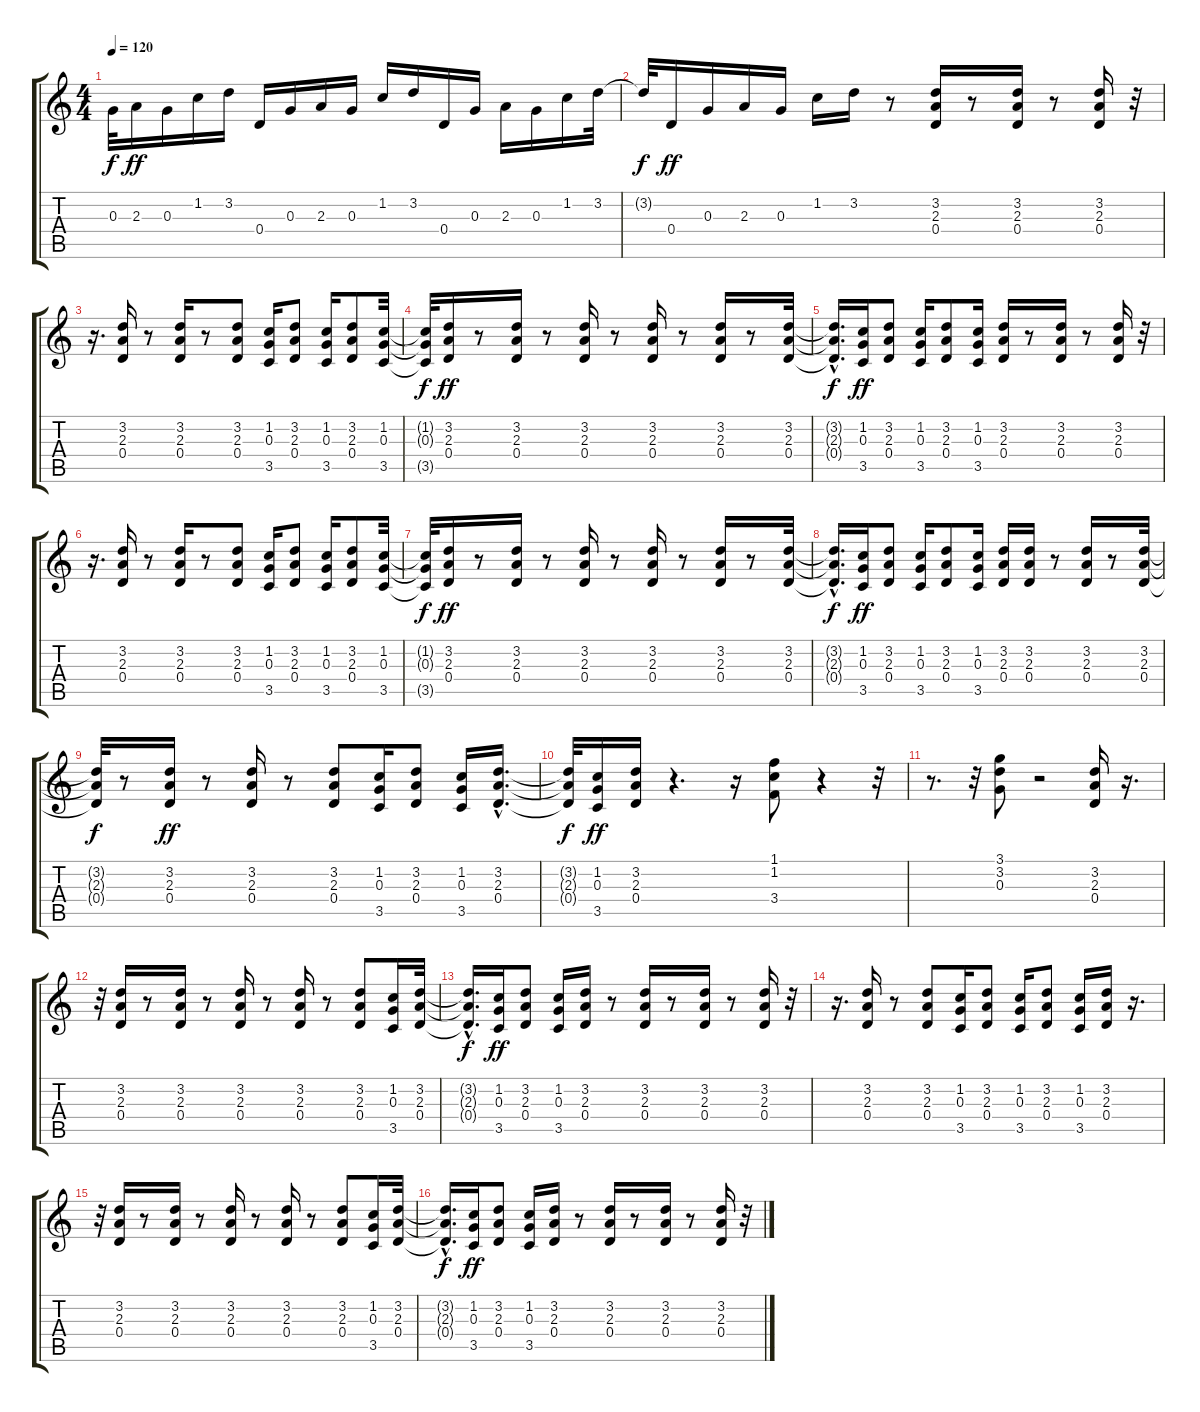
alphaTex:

\track "" {instrument distortionguitar}
\staff {score tabs}
\tuning (E4 B3 G3 D3 A2 E2) {hide}
\ts (4 4)
\tempo 120
\clef g2
\ks c
0.3{t}.32{dy f} 2.3.16{dy ff} 0.3.16 1.2.16 3.2.16 0.4.16 0.3.16 2.3.16 0.3.16 1.2.16 3.2.16 0.4.16 0.3.16 2.3.16 0.3.16 1.2.16 3.2.32 |
3.2{t}.32{dy f} 0.4.16{dy ff} 0.3.16 2.3.16 0.3.16 1.2.16 3.2.16 r.8 (3.2 2.3 0.4).16 r.8 (3.2 2.3 0.4).16 r.8 (3.2 2.3 0.4).16 r.32 |
r.16{d} (3.2 2.3 0.4).16 r.8 (3.2 2.3 0.4).16 r.8 (3.2 2.3 0.4).8 (1.2 0.3 3.5).16 (3.2 2.3 0.4).8 (1.2 0.3 3.5).16 (3.2 2.3 0.4).8 (1.2 0.3 3.5).32 |
(1.2{t} 0.3{t} 3.5{t}).32{dy f} (3.2 2.3 0.4).16{dy ff} r.8 (3.2 2.3 0.4).16 r.8 (3.2 2.3 0.4).16 r.8 (3.2 2.3 0.4).16 r.8 (3.2 2.3 0.4).16 r.8 (3.2 2.3 0.4).32 |
(3.2{hac t} 2.3{hac t} 0.4{hac t}).16{d dy f} (1.2 0.3 3.5).16{dy ff} (3.2 2.3 0.4).8 (1.2 0.3 3.5).16 (3.2 2.3 0.4).8 (1.2 0.3 3.5).16 (3.2 2.3 0.4).16 r.8 (3.2 2.3 0.4).16 r.8 (3.2 2.3 0.4).16 r.32 |
r.16{d} (3.2 2.3 0.4).16 r.8 (3.2 2.3 0.4).16 r.8 (3.2 2.3 0.4).8 (1.2 0.3 3.5).16 (3.2 2.3 0.4).8 (1.2 0.3 3.5).16 (3.2 2.3 0.4).8 (1.2 0.3 3.5).32 |
(1.2{t} 0.3{t} 3.5{t}).32{dy f} (3.2 2.3 0.4).16{dy ff} r.8 (3.2 2.3 0.4).16 r.8 (3.2 2.3 0.4).16 r.8 (3.2 2.3 0.4).16 r.8 (3.2 2.3 0.4).16 r.8 (3.2 2.3 0.4).32 |
(3.2{hac t} 2.3{hac t} 0.4{hac t}).16{d dy f} (1.2 0.3 3.5).16{dy ff} (3.2 2.3 0.4).8 (1.2 0.3 3.5).16 (3.2 2.3 0.4).8 (1.2 0.3 3.5).16 (3.2 2.3 0.4).16 (3.2 2.3 0.4).16 r.8 (3.2 2.3 0.4).16 r.8 (3.2 2.3 0.4).32 |
(3.2{t} 2.3{t} 0.4{t}).32{dy f} r.8 (3.2 2.3 0.4).16{dy ff} r.8 (3.2 2.3 0.4).16 r.8 (3.2 2.3 0.4).8 (1.2 0.3 3.5).16 (3.2 2.3 0.4).8 (1.2 0.3 3.5).16 (3.2{hac} 2.3{hac} 0.4{hac}).16{d} |
(3.2{t} 2.3{t} 0.4{t}).32{dy f} (1.2 0.3 3.5).16{dy ff} (3.2 2.3 0.4).16 r.4{d} r.16 (1.1 1.2 3.4).8 r.4 r.32 |
r.8{d} r.32 (3.1 3.2 0.3).8 r.2 (3.2 2.3 0.4).16 r.16{d} |
r.32 (3.2 2.3 0.4).16 r.8 (3.2 2.3 0.4).16 r.8 (3.2 2.3 0.4).16 r.8 (3.2 2.3 0.4).16 r.8 (3.2 2.3 0.4).8 (1.2 0.3 3.5).16 (3.2 2.3 0.4).32 |
(3.2{hac t} 2.3{hac t} 0.4{hac t}).16{d dy f} (1.2 0.3 3.5).16{dy ff} (3.2 2.3 0.4).8 (1.2 0.3 3.5).16 (3.2 2.3 0.4).16 r.8 (3.2 2.3 0.4).16 r.8 (3.2 2.3 0.4).16 r.8 (3.2 2.3 0.4).16 r.32 |
r.16{d} (3.2 2.3 0.4).16 r.8 (3.2 2.3 0.4).8 (1.2 0.3 3.5).16 (3.2 2.3 0.4).8 (1.2 0.3 3.5).16 (3.2 2.3 0.4).8 (1.2 0.3 3.5).16 (3.2 2.3 0.4).16 r.16{d} |
r.32 (3.2 2.3 0.4).16 r.8 (3.2 2.3 0.4).16 r.8 (3.2 2.3 0.4).16 r.8 (3.2 2.3 0.4).16 r.8 (3.2 2.3 0.4).8 (1.2 0.3 3.5).16 (3.2 2.3 0.4).32 |
(3.2{hac t} 2.3{hac t} 0.4{hac t}).16{d dy f} (1.2 0.3 3.5).16{dy ff} (3.2 2.3 0.4).8 (1.2 0.3 3.5).16 (3.2 2.3 0.4).16 r.8 (3.2 2.3 0.4).16 r.8 (3.2 2.3 0.4).16 r.8 (3.2 2.3 0.4).16 r.32
